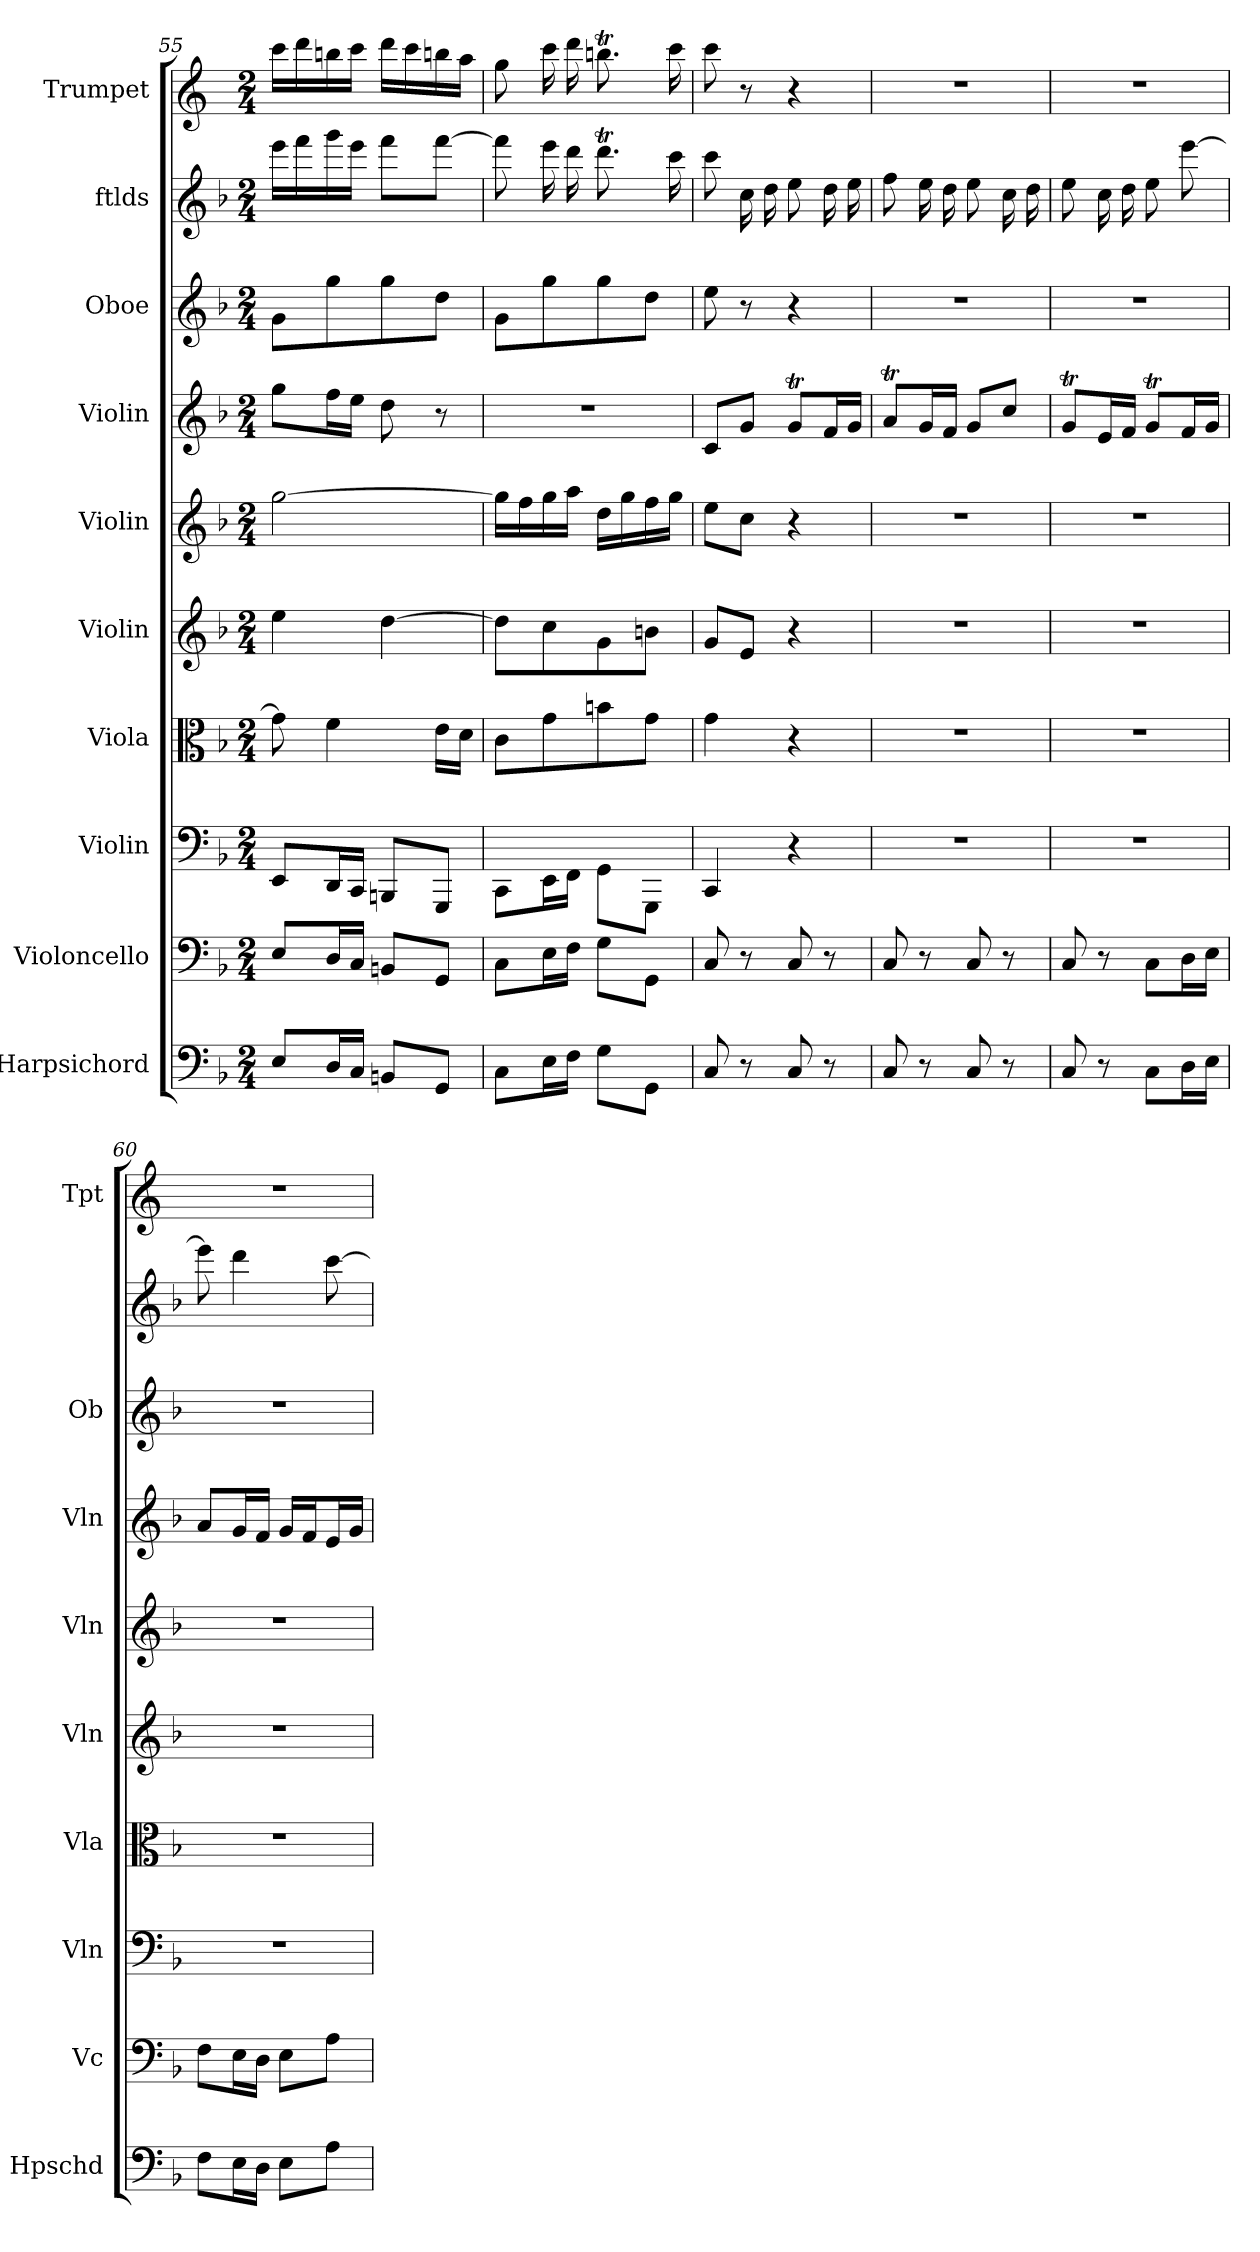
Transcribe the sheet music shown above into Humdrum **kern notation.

**kern	**kern	**kern	**kern	**kern	**kern	**kern	**kern	**kern	**kern
*part10	*part9	*part8	*part7	*part6	*part5	*part4	*part3	*part2	*part1
*staff10	*staff9	*staff8	*staff7	*staff6	*staff5	*staff4	*staff3	*staff2	*staff1
*I"Harpsichord	*I"Violoncello	*I"Violin	*I"Viola	*I"Violin	*I"Violin	*I"Violin	*I"Oboe	*I"ftlds	*I"Trumpet
*I'Hpschd	*I'Vc	*I'Vln	*I'Vla	*I'Vln	*I'Vln	*I'Vln	*I'Ob	*	*I'Tpt
*clefF4	*clefF4	*clefF4	*clefC3	*clefG2	*clefG2	*clefG2	*clefG2	*clefG2	*clefG2
*k[b-]	*k[b-]	*k[b-]	*k[b-]	*k[b-]	*k[b-]	*k[b-]	*k[b-]	*k[b-]	*k[]
*M2/4	*M2/4	*M2/4	*M2/4	*M2/4	*M2/4	*M2/4	*M2/4	*M2/4	*M2/4
=55	=55	=55	=55	=55	=55	=55	=55	=55	=55
8E/L	8E/L	8EE/L	8g\]	4ee\	[2gg\	8gg\L	8g\L	16eee\LL	16ccc\LL
.	.	.	.	.	.	.	.	16fff\	16ddd\
16D/L	16D/L	16DD/L	4f\	.	.	16ff\L	8gg\	16ggg\	16bbn\
16C/JJ	16C/JJ	16CC/JJ	.	.	.	16ee\JJ	.	16eee\JJ	16ccc\JJ
8BBn/L	8BBn/L	8BBBn/L	.	[4dd\	.	8dd\	8gg\	8fff\L	16ddd\LL
.	.	.	.	.	.	.	.	.	16ccc\
8GG/J	8GG/J	8GGG/J	16e\LL	.	.	8r	8dd\J	[8fff\J	16bbn\
.	.	.	16d\JJ	.	.	.	.	.	16aa\JJ
=56	=56	=56	=56	=56	=56	=56	=56	=56	=56
8C\L	8C\L	8CC\L	8c\L	8dd\L]	16gg\LL]	2r	8g\L	8fff\]	8gg\
.	.	.	.	.	16ff\	.	.	.	.
16E\L	16E\L	16EE\L	8g\	8cc\	16gg\	.	8gg\	16eee\	16ccc\
16F\JJ	16F\JJ	16FF\JJ	.	.	16aa\JJ	.	.	16ddd\	16ddd\
8G\L	8G\L	8GG\L	8bn\	8g\	16dd\LL	.	8gg\	8.dddT\	8.bbnt\
.	.	.	.	.	16gg\	.	.	.	.
8GG\J	8GG\J	8GGG\J	8g\J	8bn\J	16ff\	.	8dd\J	.	.
.	.	.	.	.	16gg\JJ	.	.	16ccc\	16ccc\
=57	=57	=57	=57	=57	=57	=57	=57	=57	=57
8C/	8C/	4CC/	4g\	8g/L	8ee\L	8c/L	8ee\	8ccc\	8ccc\
8r	8r	.	.	8e/J	8cc\J	8g/J	8r	16cc\	8r
.	.	.	.	.	.	.	.	16dd\	.
8C/	8C/	4r	4r	4r	4r	8gT/L	4r	8ee\	4r
8r	8r	.	.	.	.	16f/L	.	16dd\	.
.	.	.	.	.	.	16g/JJ	.	16ee\	.
=58	=58	=58	=58	=58	=58	=58	=58	=58	=58
8C/	8C/	2r	2r	2r	2r	8at/L	2r	8ff\	2r
8r	8r	.	.	.	.	16g/L	.	16ee\	.
.	.	.	.	.	.	16f/JJ	.	16dd\	.
8C/	8C/	.	.	.	.	8g/L	.	8ee\	.
8r	8r	.	.	.	.	8cc/J	.	16cc\	.
.	.	.	.	.	.	.	.	16dd\	.
=59	=59	=59	=59	=59	=59	=59	=59	=59	=59
8C/	8C/	2r	2r	2r	2r	8gT/L	2r	8ee\	2r
8r	8r	.	.	.	.	16e/L	.	16cc\	.
.	.	.	.	.	.	16f/JJ	.	16dd\	.
8C\L	8C\L	.	.	.	.	8gT/L	.	8ee\	.
16D\L	16D\L	.	.	.	.	16f/L	.	[8eee\	.
16E\JJ	16E\JJ	.	.	.	.	16g/JJ	.	.	.
=60	=60	=60	=60	=60	=60	=60	=60	=60	=60
8F\L	8F\L	2r	2r	2r	2r	8a/L	2r	8eee\]	2r
16E\L	16E\L	.	.	.	.	16g/L	.	4ddd\	.
16D\JJ	16D\JJ	.	.	.	.	16f/JJ	.	.	.
8E\L	8E\L	.	.	.	.	16g/LL	.	.	.
.	.	.	.	.	.	16f/J	.	.	.
8A\J	8A\J	.	.	.	.	16e/L	.	[8ccc\	.
.	.	.	.	.	.	16g/JJ	.	.	.
=	=	=	=	=	=	=	=	=	=
*-	*-	*-	*-	*-	*-	*-	*-	*-	*-
